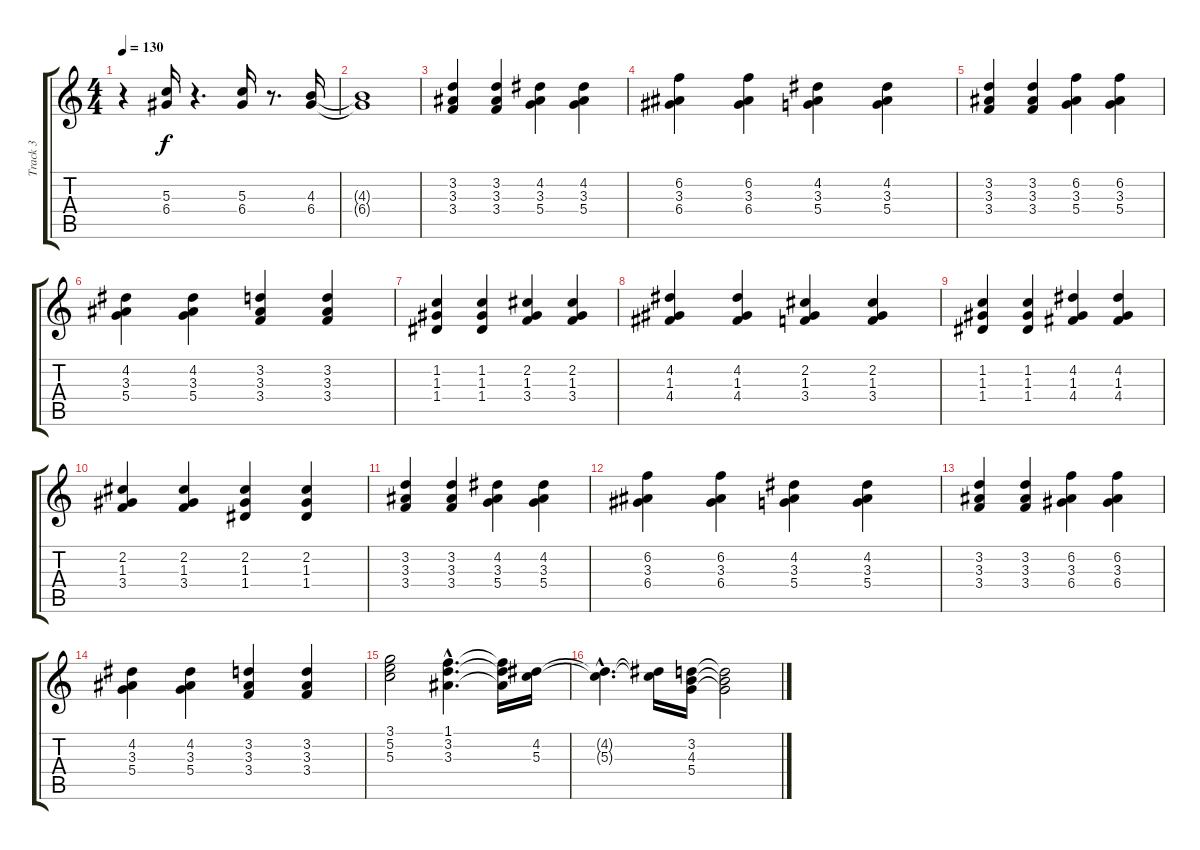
\track ("Track 3" "Track 3") {instrument electricguitarjazz}
\staff {score tabs}
\tuning (E4 B3 G3 D3 A2 E2) {hide}
\ts (4 4)
\tempo 130
\clef g2
\ks c
r.4{dy f} (5.3 6.4).16 r.4{d} (5.3 6.4).16 r.8{d} (4.3 6.4).16 |
(4.3{t} 6.4{t}).1 |
(3.2 3.3 3.4).4 (3.2 3.3 3.4).4 (4.2 3.3 5.4).4 (4.2 3.3 5.4).4 |
(6.2 3.3 6.4).4 (6.2 3.3 6.4).4 (4.2 3.3 5.4).4 (4.2 3.3 5.4).4 |
(3.2 3.3 3.4).4 (3.2 3.3 3.4).4 (6.2 3.3 5.4).4 (6.2 3.3 5.4).4 |
(4.2 3.3 5.4).4 (4.2 3.3 5.4).4 (3.2 3.3 3.4).4 (3.2 3.3 3.4).4 |
(1.2 1.3 1.4).4 (1.2 1.3 1.4).4 (2.2 1.3 3.4).4 (2.2 1.3 3.4).4 |
(4.2 1.3 4.4).4 (4.2 1.3 4.4).4 (2.2 1.3 3.4).4 (2.2 1.3 3.4).4 |
(1.2 1.3 1.4).4 (1.2 1.3 1.4).4 (4.2 1.3 4.4).4 (4.2 1.3 4.4).4 |
(2.2 1.3 3.4).4 (2.2 1.3 3.4).4 (2.2 1.3 1.4).4 (2.2 1.3 1.4).4 |
(3.2 3.3 3.4).4 (3.2 3.3 3.4).4 (4.2 3.3 5.4).4 (4.2 3.3 5.4).4 |
(6.2 3.3 6.4).4 (6.2 3.3 6.4).4 (4.2 3.3 5.4).4 (4.2 3.3 5.4).4 |
(3.2 3.3 3.4).4 (3.2 3.3 3.4).4 (6.2 3.3 6.4).4 (6.2 3.3 6.4).4 |
(4.2 3.3 5.4).4 (4.2 3.3 5.4).4 (3.2 3.3 3.4).4 (3.2 3.3 3.4).4 |
(3.1 5.2 5.3).2 (1.1{hac} 3.2{hac} 3.3{hac}).4{d} (1.1{t} 3.2{t} 3.3{t}).16 (4.2 5.3).16 |
(4.2{hac t} 5.3{hac t}).4{d} (4.2{t} 5.3{t}).16 (3.2 4.3 5.4).16 (3.2{t} 4.3{t} 5.4{t}).2
